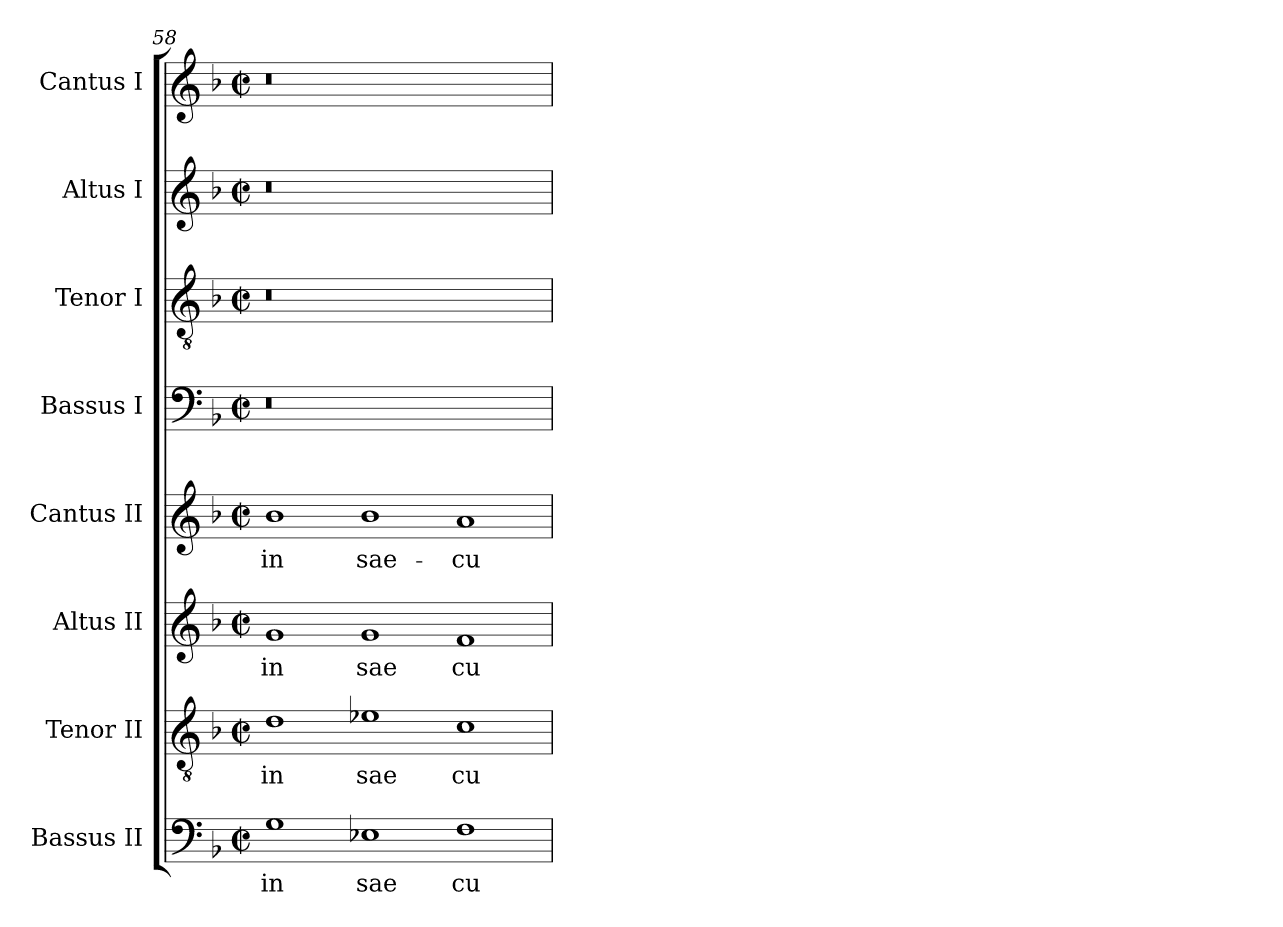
**kern	**text	**kern	**text	**kern	**text	**kern	**text	**kern	**kern	**kern	**kern
*part8	*part8	*part7	*part7	*part6	*part6	*part5	*part5	*part4	*part3	*part2	*part1
*staff8	*staff8	*staff7	*staff7	*staff6	*staff6	*staff5	*staff5	*staff4	*staff3	*staff2	*staff1
*I"Bassus II	*	*I"Tenor II	*	*I"Altus II	*	*I"Cantus II	*	*I"Bassus I	*I"Tenor I	*I"Altus I	*I"Cantus I
*clefF4	*	*clefGv2	*	*clefG2	*	*clefG2	*	*clefF4	*clefGv2	*clefG2	*clefG2
*k[b-]	*	*k[b-]	*	*k[b-]	*	*k[b-]	*	*k[b-]	*k[b-]	*k[b-]	*k[b-]
*F:	*	*F:	*	*F:	*	*F:	*	*F:	*F:	*F:	*F:
*M2/2	*	*M2/2	*	*M2/2	*	*M2/2	*	*M2/2	*M2/2	*M2/2	*M2/2
*met(c|)	*	*met(c|)	*	*met(c|)	*	*met(c|)	*	*met(c|)	*met(c|)	*met(c|)	*met(c|)
=58	=58	=58	=58	=58	=58	=58	=58	=58	=58	=58	=58
!	!LO:LY:b:cj	!	!LO:LY:b:cj	!	!LO:LY:b:cj	!	!LO:LY:b:cj	!	!	!	!
1G	in	1d	in	1g	in	1b-	in	0.r	0.r	0.r	0.r
!	!LO:LY:b:cj	!	!LO:LY:b:cj	!	!LO:LY:b:cj	!	!LO:LY:b:cj	!	!	!	!
1E-X	sae	1e-X	sae	1g	sae	1b-	sae-	.	.	.	.
!	!LO:LY:b:cj	!	!LO:LY:b:cj	!	!LO:LY:b:cj	!	!LO:LY:b:cj	!	!	!	!
1F	cu	1c	cu	1f	cu	1a	-cu-	.	.	.	.
=	=	=	=	=	=	=	=	=	=	=	=
*-	*-	*-	*-	*-	*-	*-	*-	*-	*-	*-	*-
